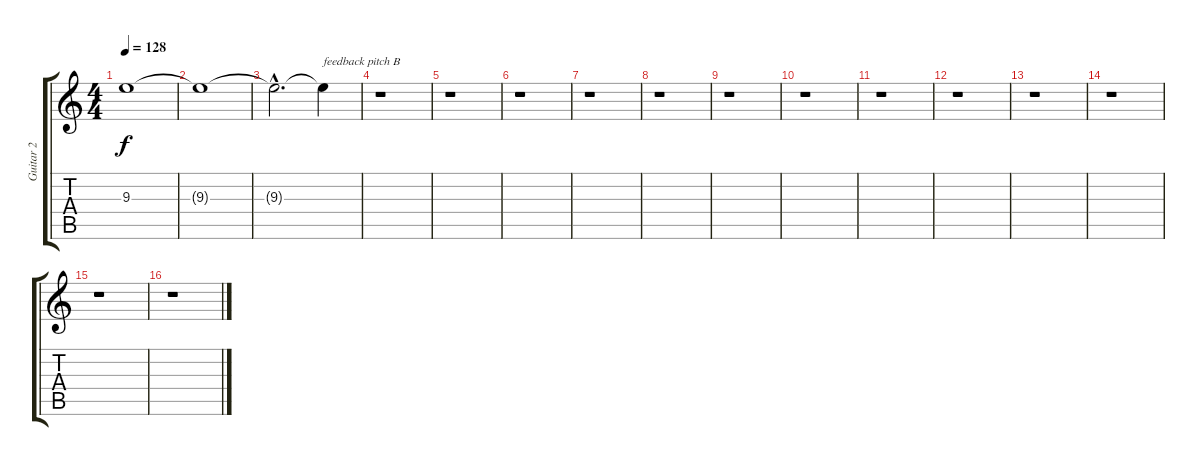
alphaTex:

\track ("Guitar 2" "Guitar 2") {instrument overdrivenguitar}
\staff {score tabs}
\tuning (E4 B3 G3 D3 A2 E2) {hide}
\ts (4 4)
\tempo 128
\clef g2
\ks c
9.3{t}.1{dy f} |
9.3{t}.1 |
9.3{hac t}.2{d} 9.3{t}.4{txt "feedback pitch B"} |
r.1 |
r.1 |
r.1 |
r.1 |
r.1 |
r.1 |
r.1 |
r.1 |
r.1 |
r.1 |
r.1 |
r.1 |
r.1
